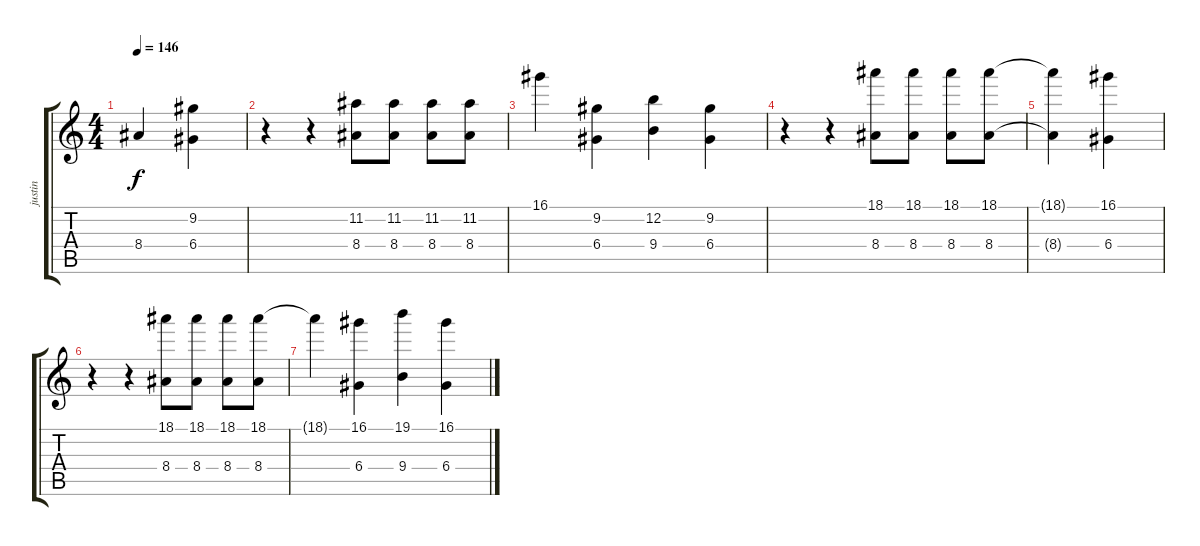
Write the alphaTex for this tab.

\track ("justin" "justin") {instrument distortionguitar}
\staff {score tabs}
\tuning (E4 B3 G3 D3 A2 E2) {hide}
\ts (4 4)
\tempo 146
\clef g2
\ks c
8.4{t}.4{dy f} (9.2 6.4).4 |
r.4 r.4 (11.2 8.4).8 (11.2 8.4).8 (11.2 8.4).8 (11.2 8.4).8 |
16.1.4 (9.2 6.4).4 (12.2 9.4).4 (9.2 6.4).4 |
r.4 r.4 (18.1 8.4).8 (18.1 8.4).8 (18.1 8.4).8 (18.1 8.4).8 |
(18.1{t} 8.4{t}).4 (16.1 6.4).4 |
r.4 r.4 (18.1 8.4).8 (18.1 8.4).8 (18.1 8.4).8 (18.1 8.4).8 |
18.1{t}.4 (16.1 6.4).4 (19.1 9.4).4 (16.1 6.4).4
